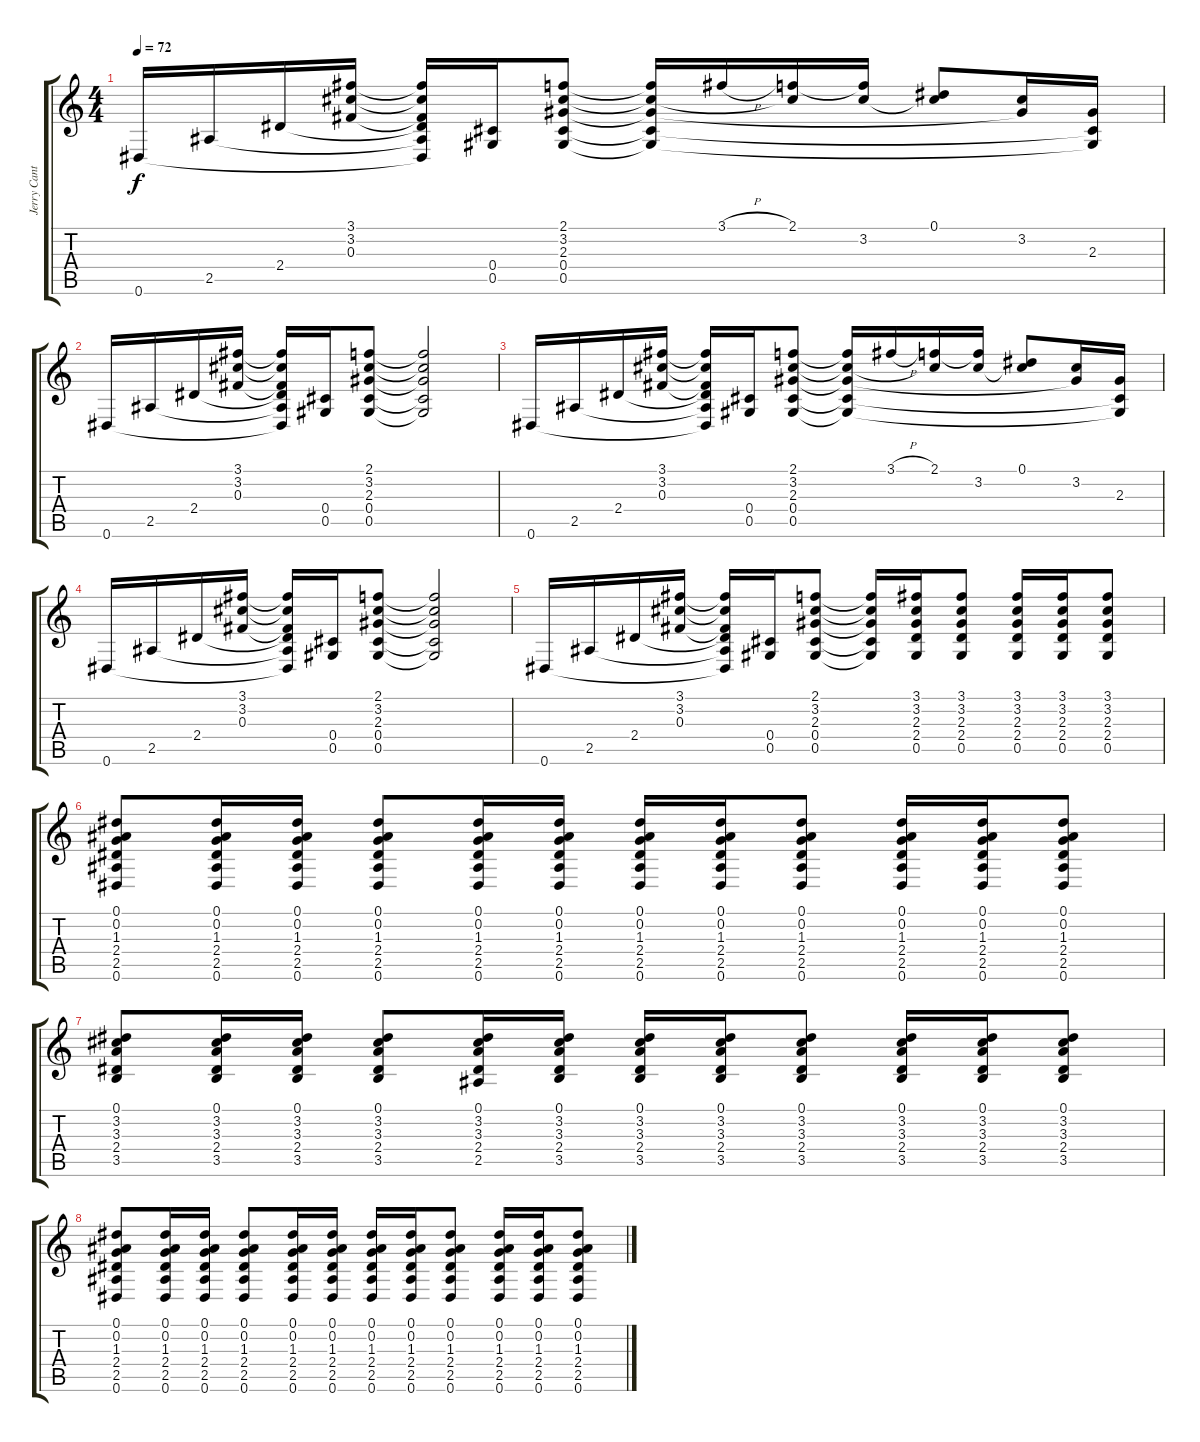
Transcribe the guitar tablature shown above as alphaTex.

\track ("Jerry Cantrell - Guitar 3 - Acoustic" "Jerry Cant") {instrument acousticguitarnylon}
\staff {score tabs}
\tuning (Eb4 Bb3 Gb3 Db3 Ab2 Eb2) {hide}
\ts (4 4)
\tempo 72
\clef g2
\ks c
0.6.16{dy f} 2.5.16 2.4.16 (3.1 3.2 0.3).16 (3.1{t} 3.2{t} 0.3{t} 2.4{t} 2.5{t} 0.6{t}).16 (0.4 0.5).16 (2.1 3.2 2.3 0.4 0.5).8 (2.1{t} 3.2{t} 2.3{t} 0.4{t} 0.5{t}).16 3.1{h}.16 (2.1 3.2{t}).16 (2.1{t} 3.2).16 (0.1 3.2{t}).8 (3.2 2.3{t}).16 (2.3 0.4{t} 0.5{t}).16 |
0.6.16 2.5.16 2.4.16 (3.1 3.2 0.3).16 (3.1{t} 3.2{t} 0.3{t} 2.4{t} 2.5{t} 0.6{t}).16 (0.4 0.5).16 (2.1 3.2 2.3 0.4 0.5).8 (2.1{t} 3.2{t} 2.3{t} 0.4{t} 0.5{t}).2 |
0.6.16 2.5.16 2.4.16 (3.1 3.2 0.3).16 (3.1{t} 3.2{t} 0.3{t} 2.4{t} 2.5{t} 0.6{t}).16 (0.4 0.5).16 (2.1 3.2 2.3 0.4 0.5).8 (2.1{t} 3.2{t} 2.3{t} 0.4{t} 0.5{t}).16 3.1{h}.16 (2.1 3.2{t}).16 (2.1{t} 3.2).16 (0.1 3.2{t}).8 (3.2 2.3{t}).16 (2.3 0.4{t} 0.5{t}).16 |
0.6.16 2.5.16 2.4.16 (3.1 3.2 0.3).16 (3.1{t} 3.2{t} 0.3{t} 2.4{t} 2.5{t} 0.6{t}).16 (0.4 0.5).16 (2.1 3.2 2.3 0.4 0.5).8 (2.1{t} 3.2{t} 2.3{t} 0.4{t} 0.5{t}).2 |
0.6.16 2.5.16 2.4.16 (3.1 3.2 0.3).16 (3.1{t} 3.2{t} 0.3{t} 2.4{t} 2.5{t} 0.6{t}).16 (0.4 0.5).16 (2.1 3.2 2.3 0.4 0.5).8 (2.1{t} 3.2{t} 2.3{t} 0.4{t} 0.5{t}).16 (3.1 3.2 2.3 2.4 0.5).16 (3.1 3.2 2.3 2.4 0.5).8 (3.1 3.2 2.3 2.4 0.5).16 (3.1 3.2 2.3 2.4 0.5).16 (3.1 3.2 2.3 2.4 0.5).8 |
(0.1 0.2 1.3 2.4 2.5 0.6).8 (0.1 0.2 1.3 2.4 2.5 0.6).16 (0.1 0.2 1.3 2.4 2.5 0.6).16 (0.1 0.2 1.3 2.4 2.5 0.6).8 (0.1 0.2 1.3 2.4 2.5 0.6).16 (0.1 0.2 1.3 2.4 2.5 0.6).16 (0.1 0.2 1.3 2.4 2.5 0.6).16 (0.1 0.2 1.3 2.4 2.5 0.6).16 (0.1 0.2 1.3 2.4 2.5 0.6).8 (0.1 0.2 1.3 2.4 2.5 0.6).16 (0.1 0.2 1.3 2.4 2.5 0.6).16 (0.1 0.2 1.3 2.4 2.5 0.6).8 |
(0.1 3.2 3.3 2.4 3.5).8 (0.1 3.2 3.3 2.4 3.5).16 (0.1 3.2 3.3 2.4 3.5).16 (0.1 3.2 3.3 2.4 3.5).8 (0.1 3.2 3.3 2.4 2.5).16 (0.1 3.2 3.3 2.4 3.5).16 (0.1 3.2 3.3 2.4 3.5).16 (0.1 3.2 3.3 2.4 3.5).16 (0.1 3.2 3.3 2.4 3.5).8 (0.1 3.2 3.3 2.4 3.5).16 (0.1 3.2 3.3 2.4 3.5).16 (0.1 3.2 3.3 2.4 3.5).8 |
(0.1 0.2 1.3 2.4 2.5 0.6).8 (0.1 0.2 1.3 2.4 2.5 0.6).16 (0.1 0.2 1.3 2.4 2.5 0.6).16 (0.1 0.2 1.3 2.4 2.5 0.6).8 (0.1 0.2 1.3 2.4 2.5 0.6).16 (0.1 0.2 1.3 2.4 2.5 0.6).16 (0.1 0.2 1.3 2.4 2.5 0.6).16 (0.1 0.2 1.3 2.4 2.5 0.6).16 (0.1 0.2 1.3 2.4 2.5 0.6).8 (0.1 0.2 1.3 2.4 2.5 0.6).16 (0.1 0.2 1.3 2.4 2.5 0.6).16 (0.1 0.2 1.3 2.4 2.5 0.6).8
